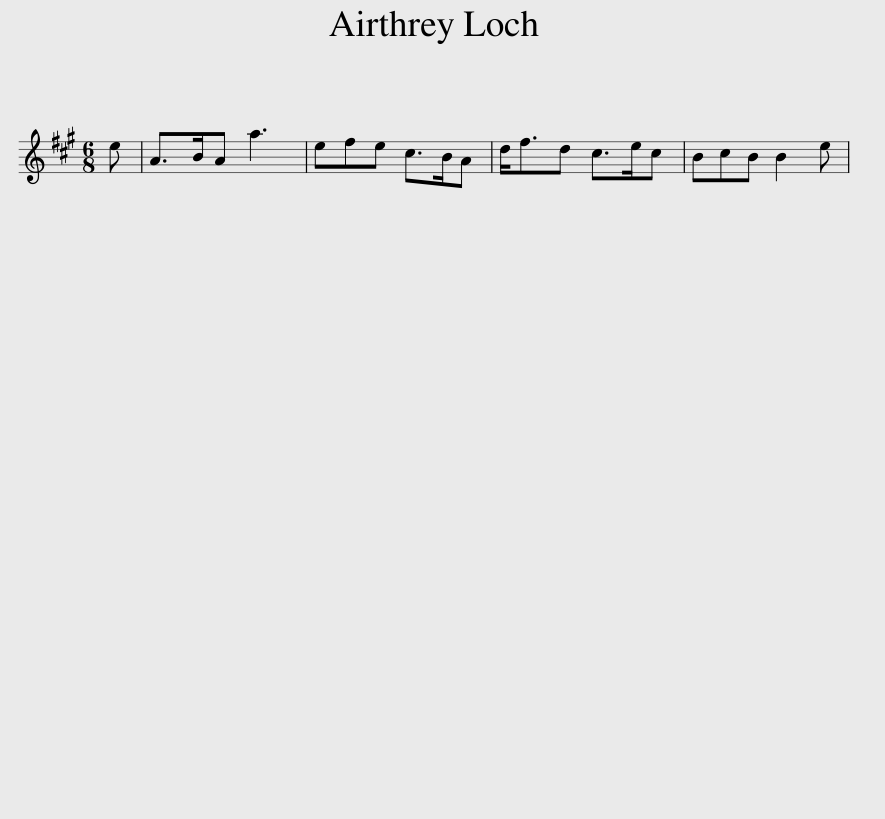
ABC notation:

X:1
L:1/8
M:6/8
I:linebreak $
K:A
V:1 treble
V:1
 e | A>BA a3 | efe c>BA | d<fd c>ec | BcB B2 e | %5
